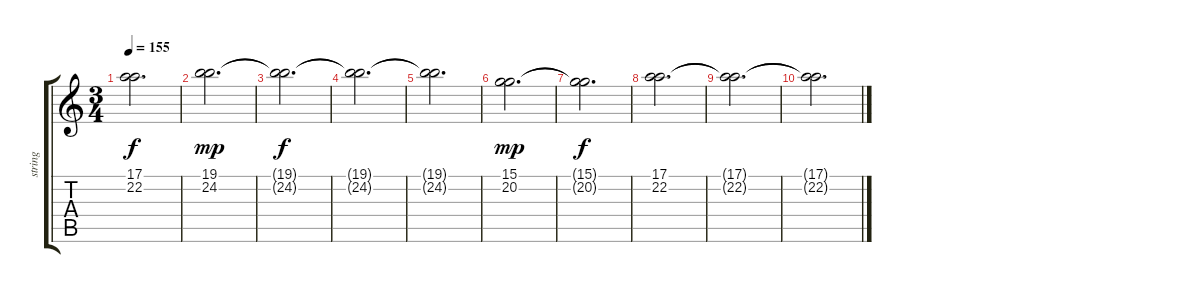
\track ("string" "string") {instrument stringensemble2}
\staff {score tabs}
\tuning (E4 B3 G3 D3 A2 D2) {hide}
\ts (3 4)
\tempo 155
\clef g2
\ks c
(17.1{t} 22.2{t}).2{d dy f} |
(19.1 24.2).2{d dy mp} |
(19.1{t} 24.2{t}).2{d dy f} |
(19.1{t} 24.2{t}).2{d} |
(19.1{t} 24.2{t}).2{d} |
(15.1 20.2).2{d dy mp} |
(15.1{t} 20.2{t}).2{d dy f} |
(17.1 22.2).2{d} |
(17.1{t} 22.2{t}).2{d} |
(17.1{t} 22.2{t}).2{d}
